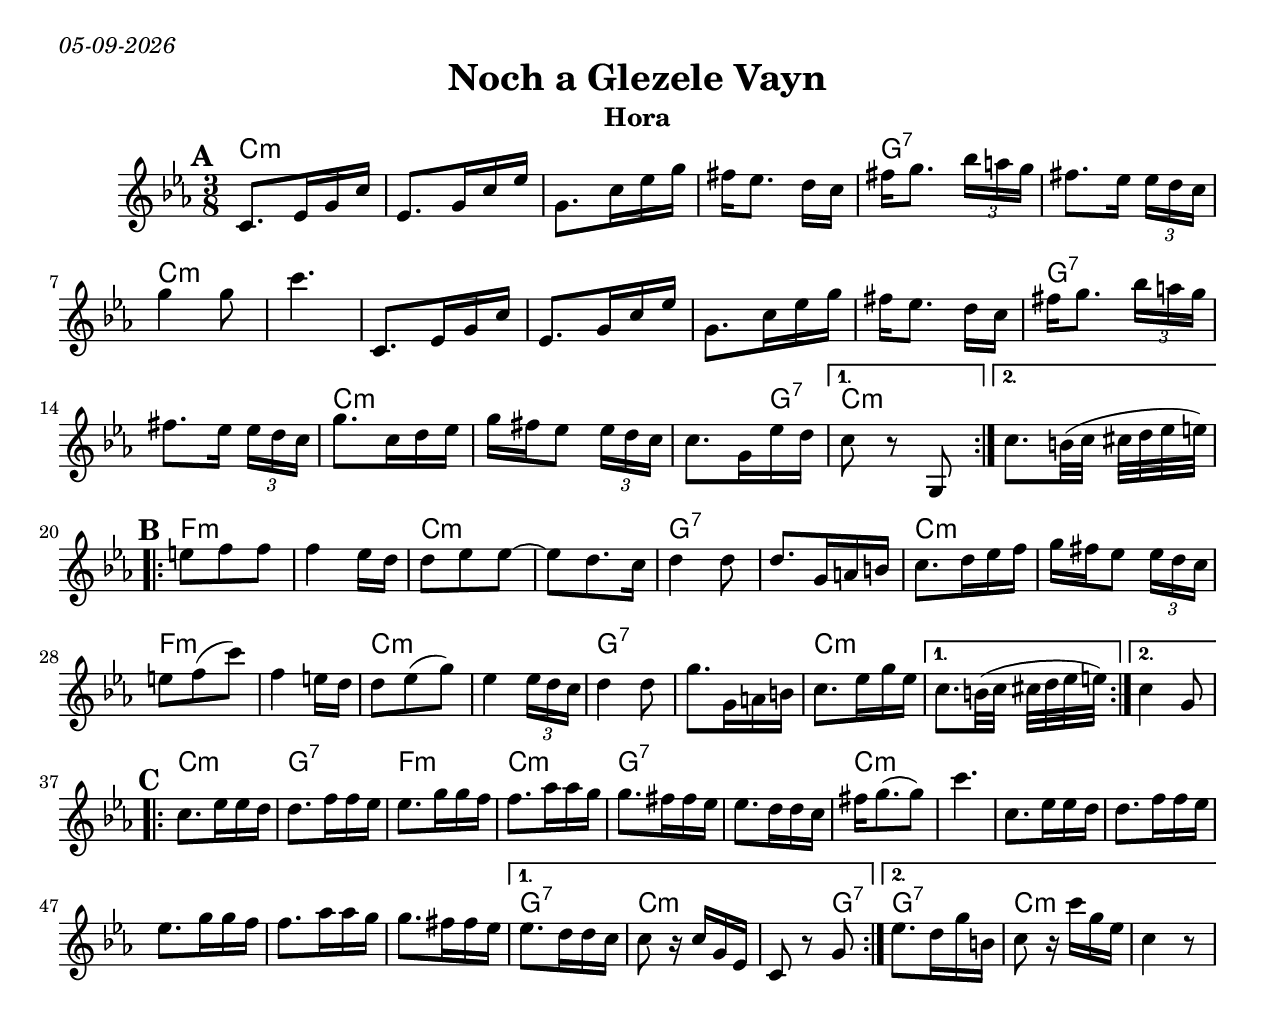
\version "2.18.0"
\include "english.ly"
\paper{
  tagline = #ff
  print-all-headers = ##t
  #(set-paper-size "letter")
}
date = #(strftime "%d-%m-%Y" (localtime (current-time)))

\markup{ \italic{ \date }  }

%\markup{ Got something to say? }

global = {
  \clef treble
  \key c \minor
  \time 3/8
  \set Score.markFormatter = #format-mark-box-alphabet
}

%#################################### Melody ########################
%melody =  \transpose c d \relative c' {  %transpose for clarinet


melody = \relative c' {
  \global
  %\partial 16*3 a16 d f   %lead in notes

  \repeat volta 2{
   \mark \default
  c8. ef16 g c
  ef,8. g16 c ef
  g,8. c16 ef g
  fs16 ef8. d16 [c]
  fs16 g8. \times 2/3{bf16 [a g]}
  fs8. ef16 \times 2/3{ef16[ d c]}
  g'4 g8
  c4.

  c,,8. ef16 g c
  ef,8. g16 c ef
  g,8. c16 ef g
  fs16 ef8. d16 [c]
  fs16 g8. \times 2/3{bf16 [a g]}
  fs8. ef16 \times 2/3{ef16[ d c]}

  g'8. c,16 d ef
  g16 fs ef8 \times 2/3 {ef16 [d c]}
  c8. g16 ef' d
  }
  \alternative {
    {c8 r g, }
    {c'8. b32(c cs [d ef e])  }
  }
  \break
  \repeat volta 2{
   \mark \default
   e8 f f
   f4 ef16 d
   d8 ef ef~
   ef8 d8. c16
   d4 d8
   d8. g,16 a b
   c8. d16 ef f
   g16 fs ef8 \times 2/3 {ef16 [d c]}
   e8 f (c')
   f,4 e16 d
   d8 ef(g)
   ef4 \times 2/3{ef16 d c}
   d4 d8
   g8. g,16 a b
   c8. ef16 g ef


  }
   \alternative {
     {c8. b32(c cs [d ef e])  }
     { c4 g8}
   }
  \break
    \repeat volta 2{
   \mark \default
   c8. ef16 ef d
   d8. f16 f ef
   ef8. g16 g f
   f8. af16 af g

   g8. fs16 fs ef
   ef8. d16 d c
   fs16 g8.(g8)
   c4.
   c,8. ef16 ef d
   d8. f16 f ef
   ef8. g16 g f
   f8. af16 af g

   g8. fs16 fs ef

  }
   \alternative {
     {ef8. d16 d c
     c8 r16 c g ef
     c8 r g'}
     {ef'8. d16 g b,
      c8 r16 c' g ef
     c4 r8}
   }

}
%################################# Lyrics #####################
%\addlyrics{ \set stanza = #"1. " }
%################################# Chords #######################
harmonies = \chordmode {
  c8*12:m
  g8*6:7
  c8*18:m
  g8*6:7
  c8*8:m g8:7
  c8*6:m
  %b
  f8*6:m
  c8*6:m
  g8*6:7
  c8*6:m
  f8*6:m
  c8*6:m
  g8*6:7
  c8*9:m
  %C
  c8*3:m
  g8*3:7
  f8*3:m
  c8*3:m
  g8*6:7
  c8*21:m
  g8*3:7
  c8*5:m
  g8:7
  g8*3:7
  c8*6:m
}

\score {
  <<
    \new ChordNames {
      \set chordChanges = ##f
      \harmonies
    }
    \new Staff   \melody
  >>
  \header{
    title= "Noch a Glezele Vayn"
    subtitle=""
    composer= ""
    instrument ="Hora"
    arranger= ""
  }
  \layout{indent = 1.0\cm}
  \midi {
    \tempo 4 = 120

    % \midi { }
  }
}
%{
% more verses:
\markup{}
\markup {
  \fill-line {
    \hspace #0.1 % distance from left margin
    \column {
      \line { "1."
	\column {
	  ""
	}
      }
      \hspace #0.2 % vertical distance between verses
      \line { "2."
	\column {
	 ""
	}
      }
    }
    \hspace #0.1  % horiz. distance between columns
    \column {
      \line { "3."
	\column {
	  ""
	}
      }
      \hspace #0.2 % distance between verses
      \line { "4."
	\column {
	 ""
	}
      }
    }
    \hspace #0.1 % distance to right margin
  }
}

%}
